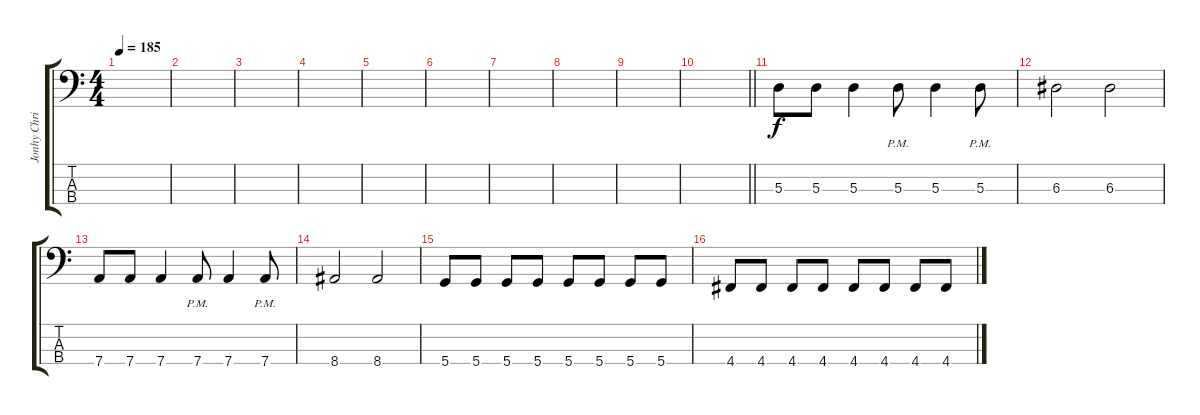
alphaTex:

\track ("Jonhy Christ" "Jonhy Chri") {instrument electricbasspick}
\staff {score tabs}
\tuning (G2 D2 A1 D1) {hide}
\ts (4 4)
\tempo 185
\clef f4
\ks c
|
|
|
|
|
|
|
|
|
\barLineRight lightlight
|
5.3.8 5.3.8 5.3.4 5.3{pm}.8 5.3.4 5.3{pm}.8 |
6.3.2 6.3.2 |
7.4.8 7.4.8 7.4.4 7.4{pm}.8 7.4.4 7.4{pm}.8 |
8.4.2 8.4.2 |
5.4.8 5.4.8 5.4.8 5.4.8 5.4.8 5.4.8 5.4.8 5.4.8 |
4.4.8 4.4.8 4.4.8 4.4.8 4.4.8 4.4.8 4.4.8 4.4.8
